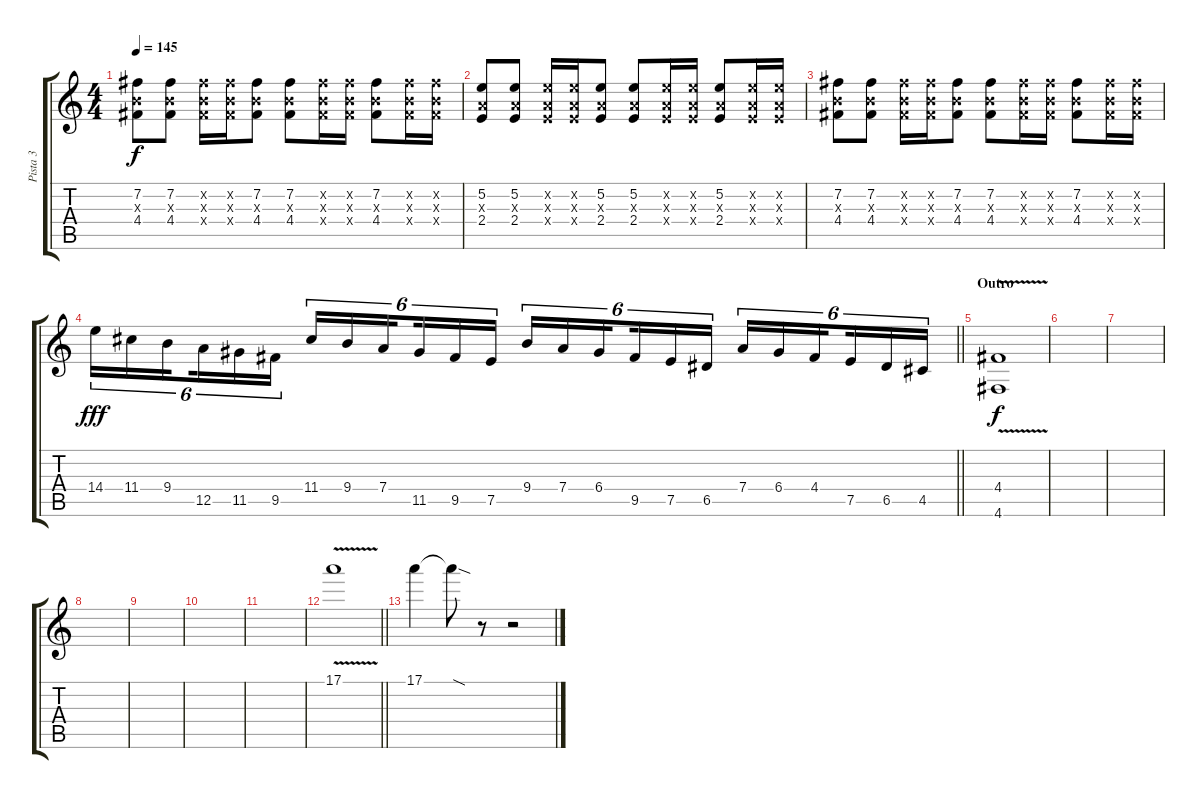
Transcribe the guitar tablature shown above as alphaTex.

\track ("Pista 3" "Pista 3") {instrument distortionguitar}
\staff {score tabs}
\tuning (E4 B3 G3 D3 A2 D2) {hide}
\ts (4 4)
\tempo 145
\clef g2
\ks c
(7.2 4.3{x} 4.4).8{dy f} (7.2 4.3{x} 4.4).8 (7.2{x} 4.3{x} 4.4{x}).16 (7.2{x} 4.3{x} 4.4{x}).16 (7.2 4.3{x} 4.4).8 (7.2 4.3{x} 4.4).8 (7.2{x} 4.3{x} 4.4{x}).16 (7.2{x} 4.3{x} 4.4{x}).16 (7.2 4.3{x} 4.4).8 (7.2{x} 4.3{x} 4.4{x}).16 (7.2{x} 4.3{x} 4.4{x}).16 |
(5.2 2.3{x} 2.4).8 (5.2 2.3{x} 2.4).8 (5.2{x} 2.3{x} 2.4{x}).16 (5.2{x} 2.3{x} 2.4{x}).16 (5.2 2.3{x} 2.4).8 (5.2 2.3{x} 2.4).8 (5.2{x} 2.3{x} 2.4{x}).16 (5.2{x} 2.3{x} 2.4{x}).16 (5.2 2.3{x} 2.4).8 (5.2{x} 2.3{x} 2.4{x}).16 (5.2{x} 2.3{x} 2.4{x}).16 |
(7.2 4.3{x} 4.4).8 (7.2 4.3{x} 4.4).8 (7.2{x} 4.3{x} 4.4{x}).16 (7.2{x} 4.3{x} 4.4{x}).16 (7.2 4.3{x} 4.4).8 (7.2 4.3{x} 4.4).8 (7.2{x} 4.3{x} 4.4{x}).16 (7.2{x} 4.3{x} 4.4{x}).16 (7.2 4.3{x} 4.4).8 (7.2{x} 4.3{x} 4.4{x}).16 (7.2{x} 4.3{x} 4.4{x}).16 |
\barLineRight lightlight
14.4.16{tu (6 4) dy fff} 11.4.16{tu (6 4)} 9.4.16{tu (6 4) beam splitsecondary} 12.5.16{tu (6 4)} 11.5.16{tu (6 4)} 9.5.16{tu (6 4)} 11.4.16{tu (6 4)} 9.4.16{tu (6 4)} 7.4.16{tu (6 4) beam splitsecondary} 11.5.16{tu (6 4)} 9.5.16{tu (6 4)} 7.5.16{tu (6 4)} 9.4.16{tu (6 4)} 7.4.16{tu (6 4)} 6.4.16{tu (6 4) beam splitsecondary} 9.5.16{tu (6 4)} 7.5.16{tu (6 4)} 6.5.16{tu (6 4)} 7.4.16{tu (6 4)} 6.4.16{tu (6 4)} 4.4.16{tu (6 4) beam splitsecondary} 7.5.16{tu (6 4)} 6.5.16{tu (6 4)} 4.5.16{tu (6 4)} |
\section ("" "Outro")
(4.4{v} 4.6{v}).1{dy f} |
|
|
|
|
|
|
\barLineRight lightlight
17.1{v}.1 |
17.1.4 17.1{sod t}.8 r.8 r.2
